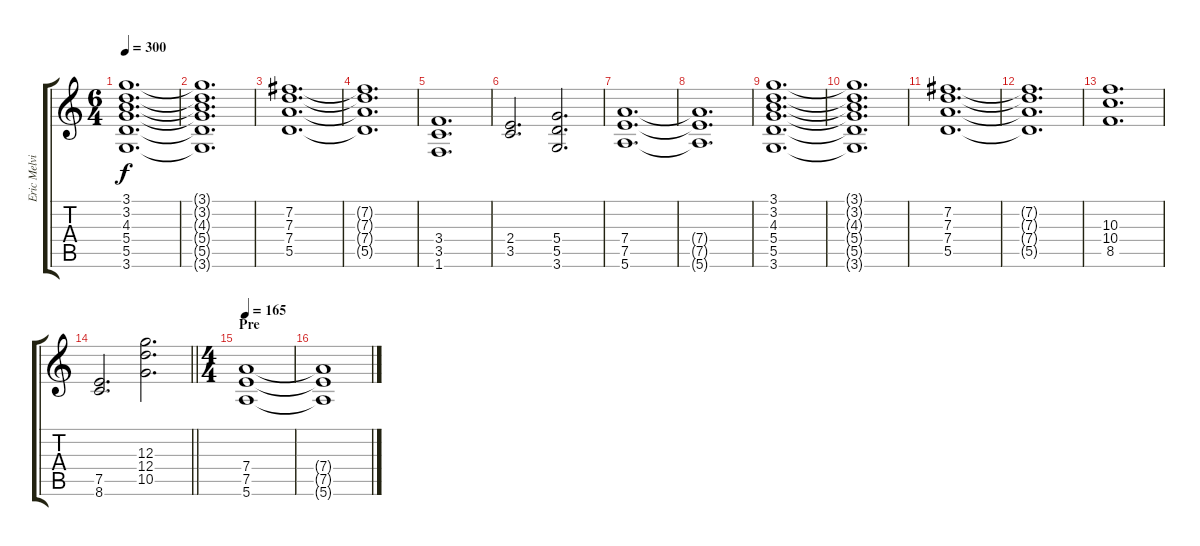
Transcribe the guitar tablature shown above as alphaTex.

\track ("Eric Melvin" "Eric Melvi") {instrument overdrivenguitar}
\staff {score tabs}
\tuning (E4 B3 G3 D3 A2 E2) {hide}
\ts (6 4)
\tempo 300
\clef g2
\ks c
(3.1 3.2 4.3 5.4 5.5 3.6).1{d dy f} |
(3.1{t} 3.2{t} 4.3{t} 5.4{t} 5.5{t} 3.6{t}).1{d} |
(7.2 7.3 7.4 5.5).1{d} |
(7.2{t} 7.3{t} 7.4{t} 5.5{t}).1{d} |
(3.4 3.5 1.6).1{d} |
(2.4 3.5).2{d} (5.4 5.5 3.6).2{d} |
(7.4 7.5 5.6).1{d} |
(7.4{t} 7.5{t} 5.6{t}).1{d} |
(3.1 3.2 4.3 5.4 5.5 3.6).1{d} |
(3.1{t} 3.2{t} 4.3{t} 5.4{t} 5.5{t} 3.6{t}).1{d} |
(7.2 7.3 7.4 5.5).1{d} |
(7.2{t} 7.3{t} 7.4{t} 5.5{t}).1{d} |
(10.3 10.4 8.5).1{d} |
\barLineRight lightlight
(7.5 8.6).2{d} (12.3 12.4 10.5).2{d} |
\ts (4 4)
\section ("" "Pre")
\tempo 165
(7.4 7.5 5.6).1 |
(7.4{t} 7.5{t} 5.6{t}).1
